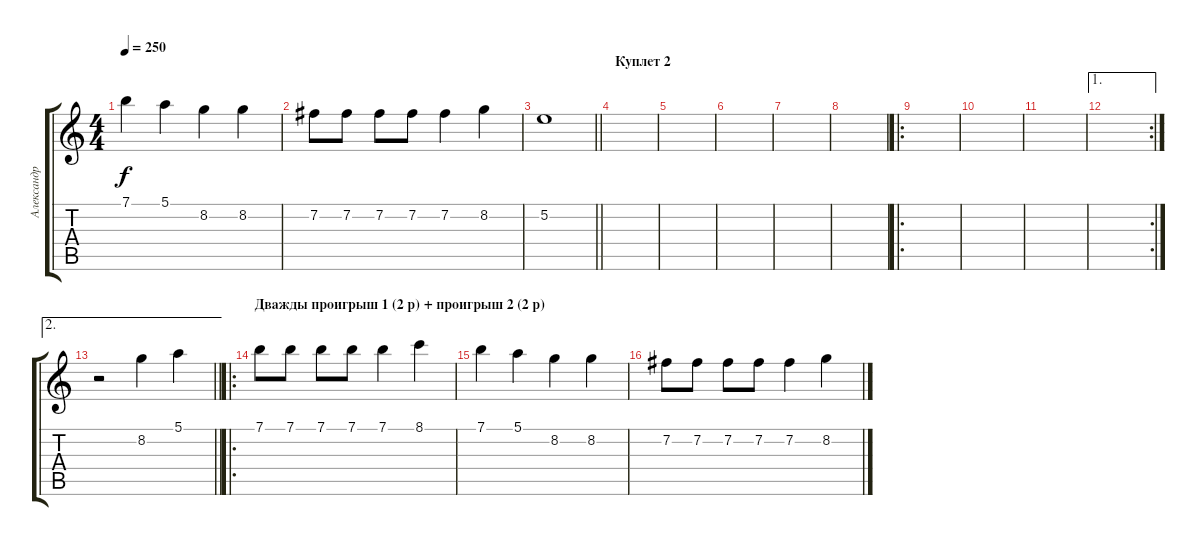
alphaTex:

\track ("Александр Чеснаков" "Александр ") {instrument overdrivenguitar}
\staff {score tabs}
\tuning (E4 B3 G3 D3 A2 E2) {hide}
\ts (4 4)
\tempo 250
\clef g2
\ks c
7.1.4{dy f} 5.1.4 8.2.4 8.2.4 |
7.2.8 7.2.8 7.2.8 7.2.8 7.2.4 8.2.4 |
\barLineRight lightlight
5.2.1 |
\section ("" "Куплет 2")
|
|
|
|
|
\ro
|
|
|
\ae 1
\rc 2
|
\ae 2
\barLineRight lightlight
r.2 8.2.4 5.1.4 |
\ro
\section ("" "Дважды проигрыш 1 (2 р) + проигрыш 2 (2 р)")
7.1.8 7.1.8 7.1.8 7.1.8 7.1.4 8.1.4 |
7.1.4 5.1.4 8.2.4 8.2.4 |
7.2.8 7.2.8 7.2.8 7.2.8 7.2.4 8.2.4
